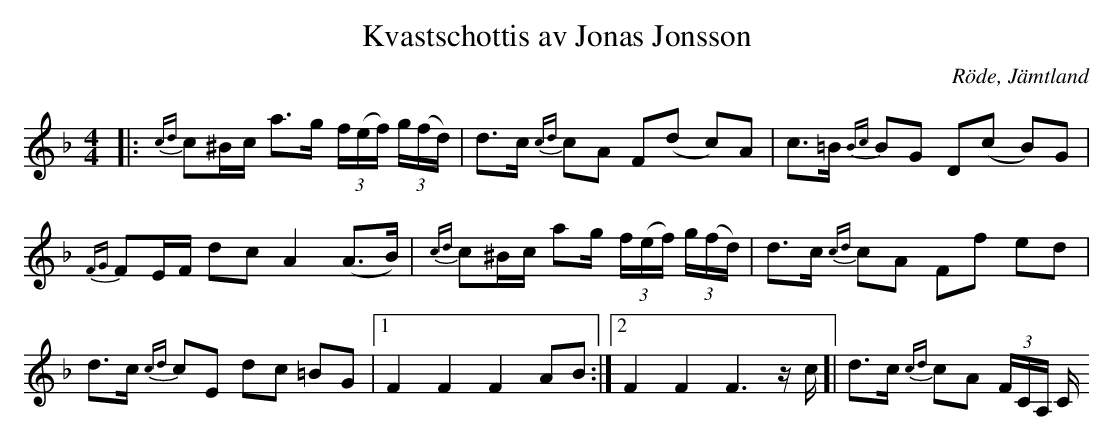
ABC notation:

X:1
T:Kvastschottis av Jonas Jonsson
O:Röde, Jämtland
M:4/4
L:1/16
K:F
|: {cd}c2^Bc a2>g2 (3f(ef) (3g(fd) | d2>c2 {cd}c2A2 F2(d2- c2)A2 | c2>=B2 {Bc}B2G2 D2(c2- B2)G2 | {FG}F2EF d2c2 A4 (A2>B2) | {cd}c2^Bc a2g (3f(ef) (3g(fd) | d2>c2 {cd}c2A2 F2f2 e2d2 | d2>c2 {cd}c2E2 d2c2 =B2G2 |1 F4 F4 F4 A2B2 :|2 F4 F4 F4> z2c ]| d2>c2 {cd}c2A2 (3FCA, C
